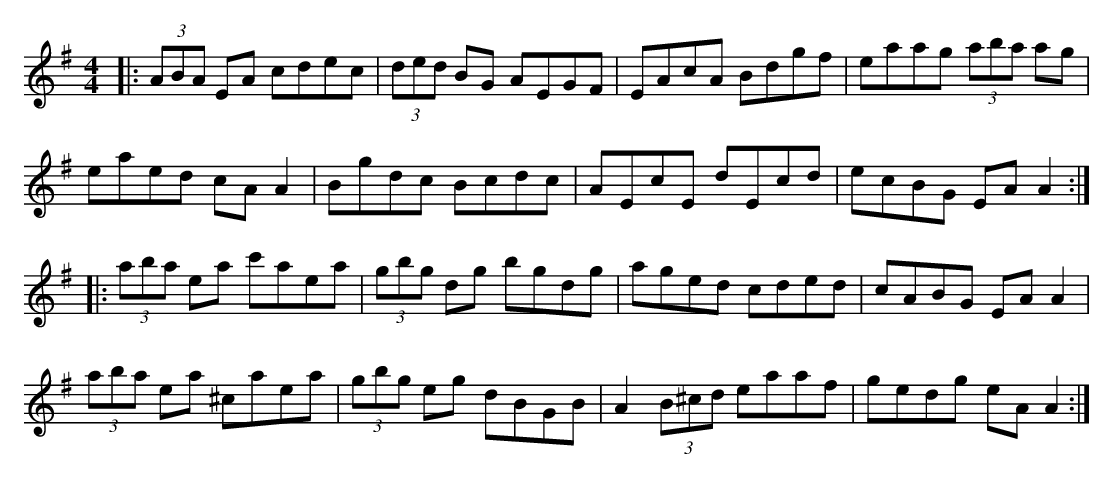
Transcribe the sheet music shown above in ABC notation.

X:1
M:4/4
K:Ador
|:(3ABA EA cdec|(3ded BG AEGF|EAcA Bdgf|eaag (3aba ag|
eaed cA A2|Bgdc Bcdc|AEcE dEcd|ecBG EA A2:|
|:(3aba ea c'aea|(3gbg dg bgdg|aged cded|cABG EA A2|
(3aba ea ^caea|(3gbg eg dBGB|A2 (3B^cd eaaf|gedg eA A2:|
